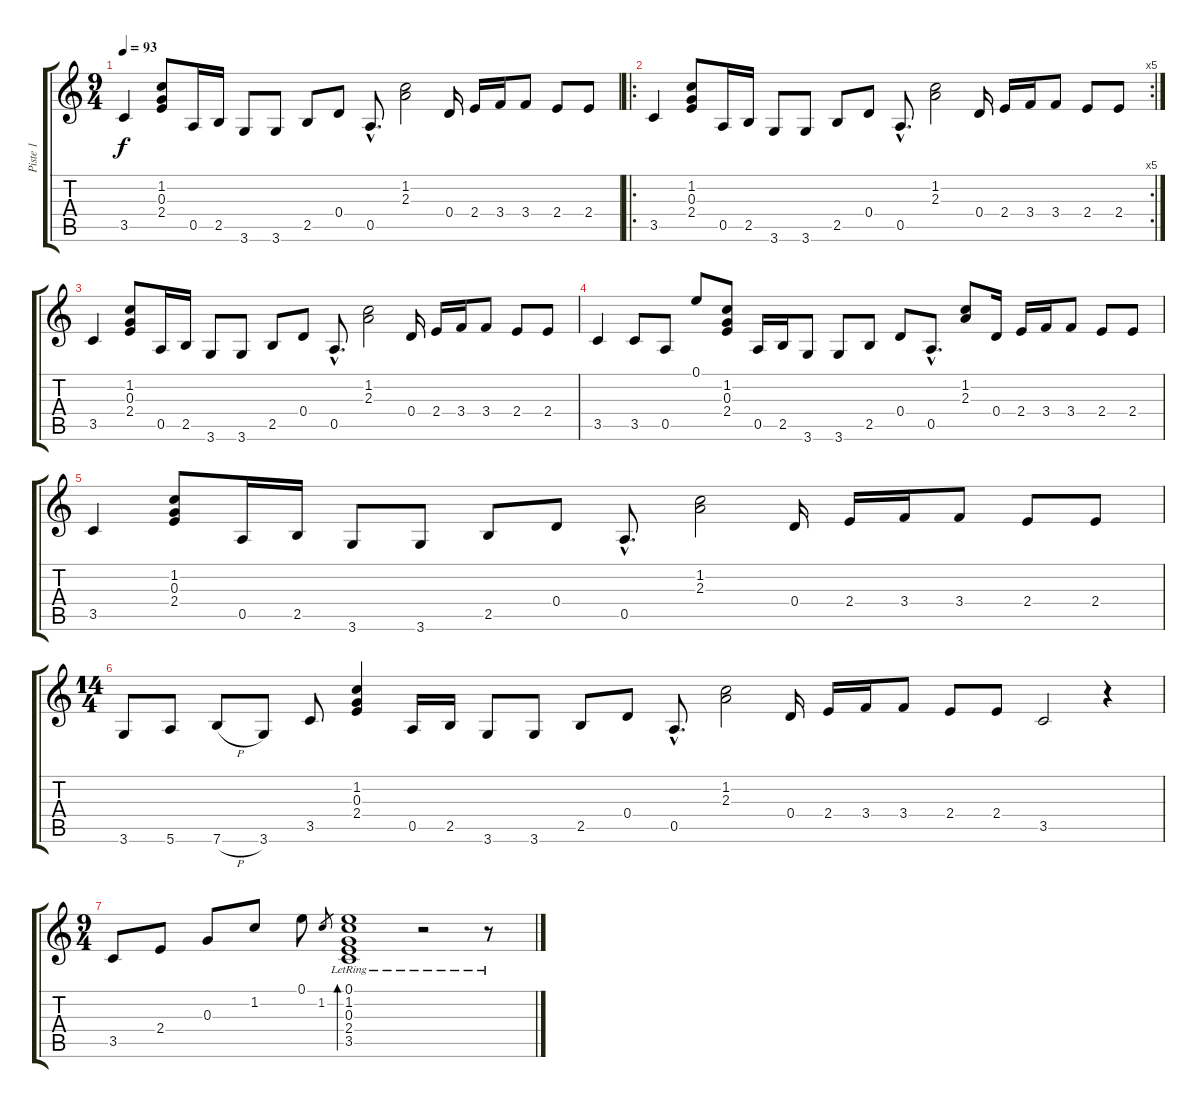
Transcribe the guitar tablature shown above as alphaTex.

\track ("Piste 1" "Piste 1") {instrument acousticguitarsteel}
\staff {score tabs}
\tuning (E4 B3 G3 D3 A2 E2) {hide}
\ts (9 4)
\tempo 93
\clef g2
\ks c
3.5.4{dy f instrument acousticguitarsteel} (1.2 0.3 2.4).8 0.5.16 2.5.16 3.6.8 3.6.8 2.5.8 0.4.8 0.5{hac}.8{d} (1.2 2.3).2 0.4.16 2.4.16 3.4.16 3.4.8 2.4.8 2.4.8 |
\ro
\rc 5
3.5.4 (1.2 0.3 2.4).8 0.5.16 2.5.16 3.6.8 3.6.8 2.5.8 0.4.8 0.5{hac}.8{d} (1.2 2.3).2 0.4.16 2.4.16 3.4.16 3.4.8 2.4.8 2.4.8 |
3.5.4 (1.2 0.3 2.4).8 0.5.16 2.5.16 3.6.8 3.6.8 2.5.8 0.4.8 0.5{hac}.8{d} (1.2 2.3).2 0.4.16 2.4.16 3.4.16 3.4.8 2.4.8 2.4.8 |
3.5.4 3.5.8 0.5.8 0.1.8 (1.2 0.3 2.4).8 0.5.16 2.5.16 3.6.8 3.6.8 2.5.8 0.4.8 0.5{hac}.8{d} (1.2 2.3).8 0.4.16 2.4.16 3.4.16 3.4.8 2.4.8 2.4.8 |
3.5.4 (1.2 0.3 2.4).8 0.5.16 2.5.16 3.6.8 3.6.8 2.5.8 0.4.8 0.5{hac}.8{d} (1.2 2.3).2 0.4.16 2.4.16 3.4.16 3.4.8 2.4.8 2.4.8 |
\ts (14 4)
3.6.8 5.6.8 7.6{h}.8 3.6.8 3.5.8 (1.2 0.3 2.4).4 0.5.16 2.5.16 3.6.8 3.6.8 2.5.8 0.4.8 0.5{hac}.8{d} (1.2 2.3).2 0.4.16 2.4.16 3.4.16 3.4.8 2.4.8 2.4.8 3.5.2 r.4 |
\ts (9 4)
3.5.8 2.4.8 0.3.8 1.2.8 0.1.8 1.2.8{gr} (0.1{lr} 1.2 0.3 2.4 3.5).1{bd 480} r.2 r.8
